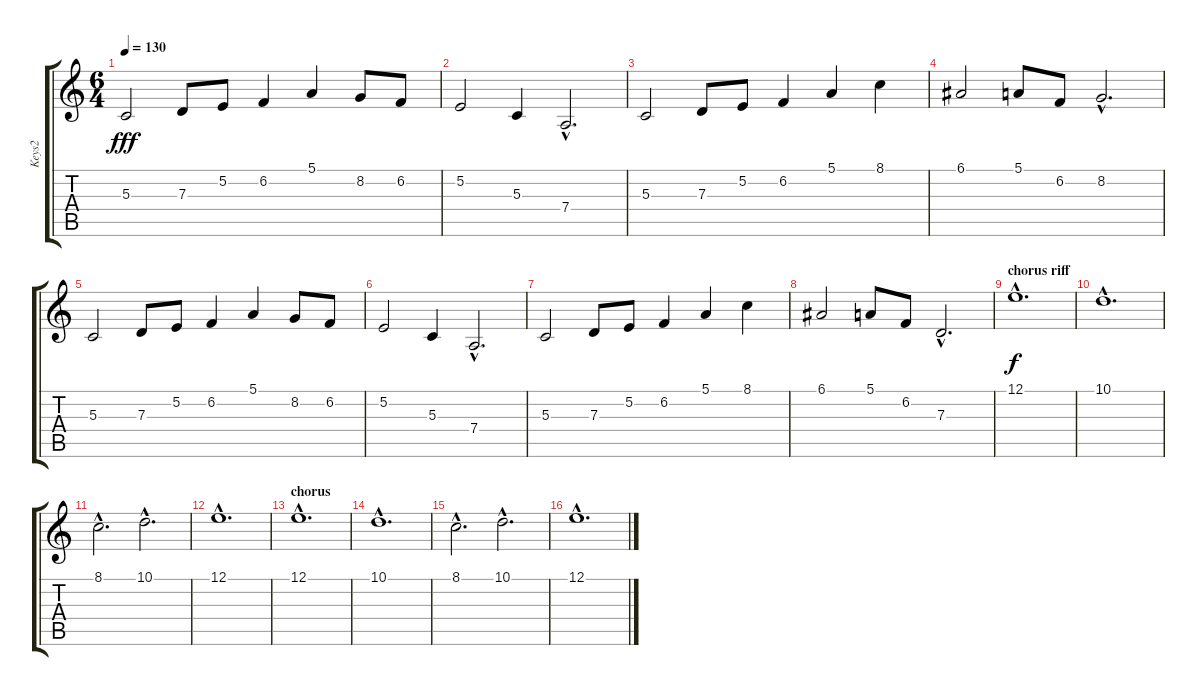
\track ("Keys2" "Keys2") {instrument stringensemble1}
\staff {score tabs}
\tuning (E4 B3 G3 D3 A2 E2) {hide}
\ts (6 4)
\tempo 130
\clef g2
\ks c
5.3.2{dy fff} 7.3.8 5.2.8 6.2.4 5.1.4 8.2.8 6.2.8 |
5.2.2 5.3.4 7.4{hac}.2{d} |
5.3.2 7.3.8 5.2.8 6.2.4 5.1.4 8.1.4 |
6.1.2 5.1.8 6.2.8 8.2{hac}.2{d} |
5.3.2 7.3.8 5.2.8 6.2.4 5.1.4 8.2.8 6.2.8 |
5.2.2 5.3.4 7.4{hac}.2{d} |
5.3.2 7.3.8 5.2.8 6.2.4 5.1.4 8.1.4 |
6.1.2 5.1.8 6.2.8 7.3{hac}.2{d} |
\section ("" "chorus riff")
12.1{hac}.1{d dy f} |
10.1{hac}.1{d} |
8.1{hac}.2{d} 10.1{hac}.2{d} |
12.1{hac}.1{d} |
\section ("" "chorus")
12.1{hac}.1{d} |
10.1{hac}.1{d} |
8.1{hac}.2{d} 10.1{hac}.2{d} |
12.1{hac}.1{d}
